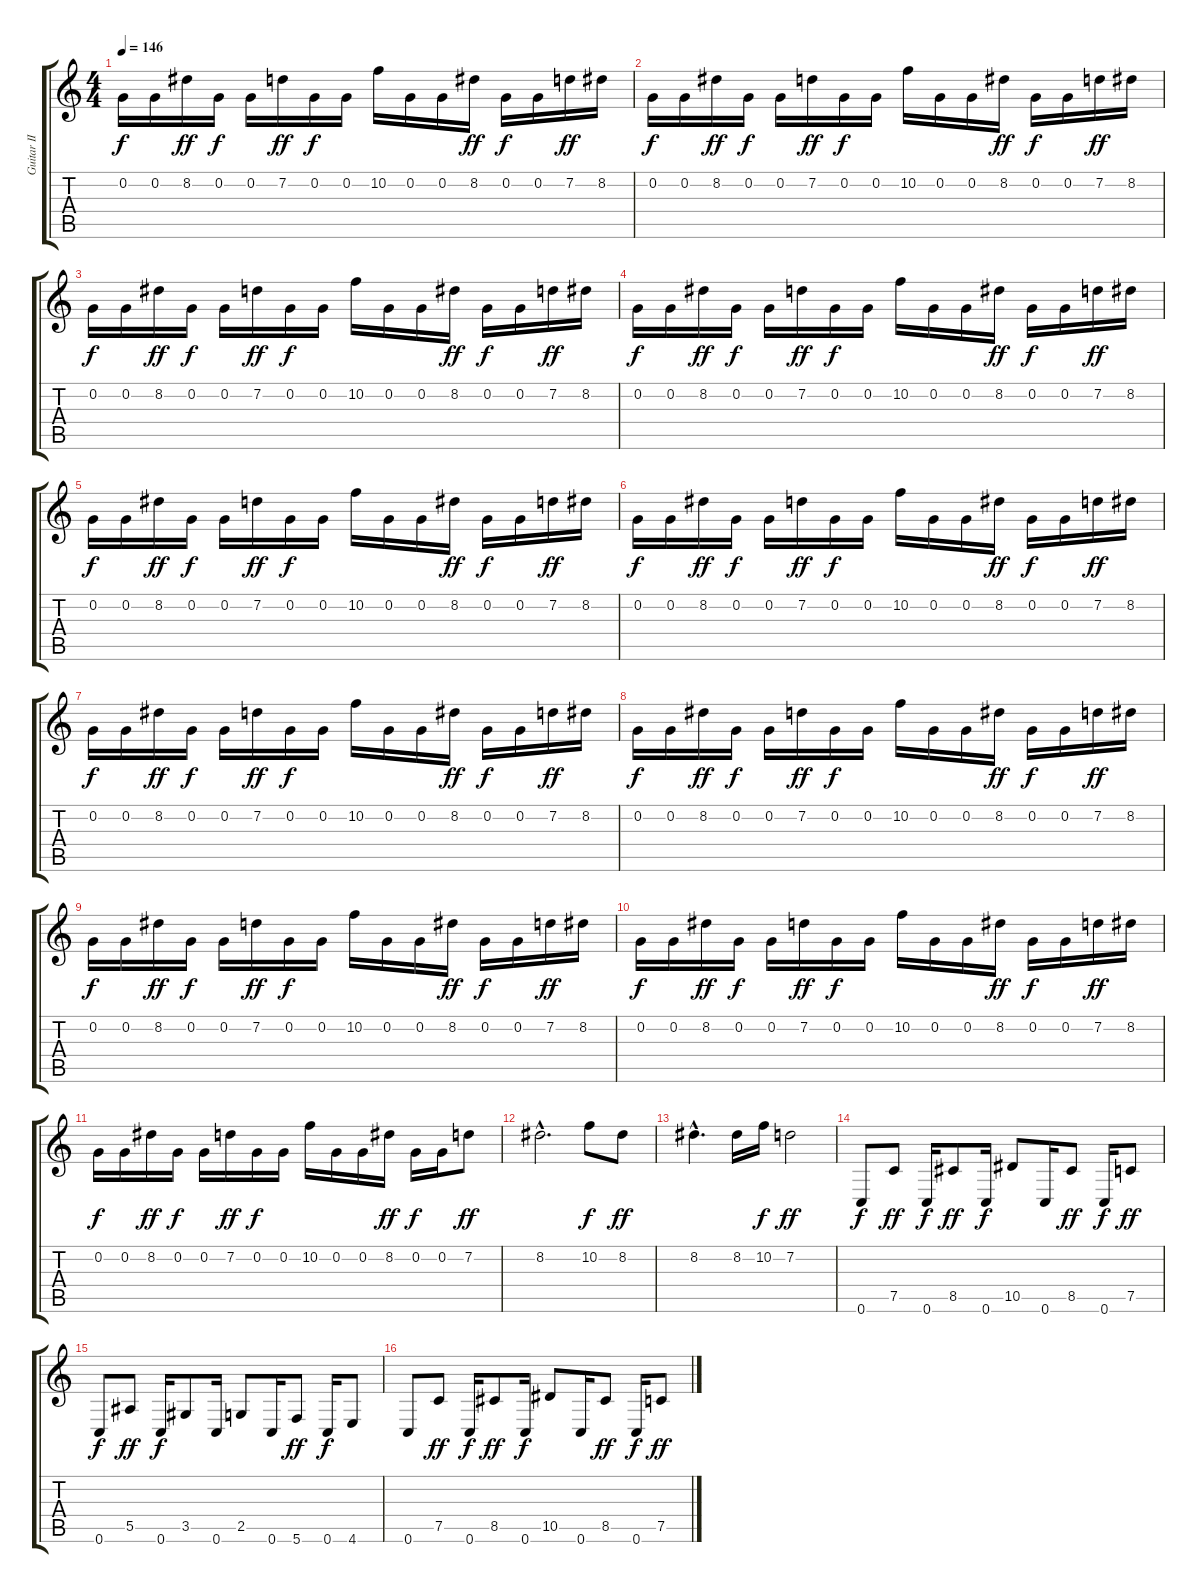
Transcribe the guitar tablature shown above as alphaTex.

\track ("Guitar II" "Guitar II") {instrument distortionguitar}
\staff {score tabs}
\tuning (C4 G3 Eb3 Bb2 F2 C2) {hide}
\ts (4 4)
\tempo 146
\clef g2
\ks c
0.2.16{dy f} 0.2.16 8.2.16{dy ff} 0.2.16{dy f} 0.2.16 7.2.16{dy ff} 0.2.16{dy f} 0.2.16 10.2.16 0.2.16 0.2.16 8.2.16{dy ff} 0.2.16{dy f} 0.2.16 7.2.16{dy ff} 8.2.16 |
0.2.16{dy f} 0.2.16 8.2.16{dy ff} 0.2.16{dy f} 0.2.16 7.2.16{dy ff} 0.2.16{dy f} 0.2.16 10.2.16 0.2.16 0.2.16 8.2.16{dy ff} 0.2.16{dy f} 0.2.16 7.2.16{dy ff} 8.2.16 |
0.2.16{dy f} 0.2.16 8.2.16{dy ff} 0.2.16{dy f} 0.2.16 7.2.16{dy ff} 0.2.16{dy f} 0.2.16 10.2.16 0.2.16 0.2.16 8.2.16{dy ff} 0.2.16{dy f} 0.2.16 7.2.16{dy ff} 8.2.16 |
0.2.16{dy f} 0.2.16 8.2.16{dy ff} 0.2.16{dy f} 0.2.16 7.2.16{dy ff} 0.2.16{dy f} 0.2.16 10.2.16 0.2.16 0.2.16 8.2.16{dy ff} 0.2.16{dy f} 0.2.16 7.2.16{dy ff} 8.2.16 |
0.2.16{dy f} 0.2.16 8.2.16{dy ff} 0.2.16{dy f} 0.2.16 7.2.16{dy ff} 0.2.16{dy f} 0.2.16 10.2.16 0.2.16 0.2.16 8.2.16{dy ff} 0.2.16{dy f} 0.2.16 7.2.16{dy ff} 8.2.16 |
0.2.16{dy f} 0.2.16 8.2.16{dy ff} 0.2.16{dy f} 0.2.16 7.2.16{dy ff} 0.2.16{dy f} 0.2.16 10.2.16 0.2.16 0.2.16 8.2.16{dy ff} 0.2.16{dy f} 0.2.16 7.2.16{dy ff} 8.2.16 |
0.2.16{dy f} 0.2.16 8.2.16{dy ff} 0.2.16{dy f} 0.2.16 7.2.16{dy ff} 0.2.16{dy f} 0.2.16 10.2.16 0.2.16 0.2.16 8.2.16{dy ff} 0.2.16{dy f} 0.2.16 7.2.16{dy ff} 8.2.16 |
0.2.16{dy f} 0.2.16 8.2.16{dy ff} 0.2.16{dy f} 0.2.16 7.2.16{dy ff} 0.2.16{dy f} 0.2.16 10.2.16 0.2.16 0.2.16 8.2.16{dy ff} 0.2.16{dy f} 0.2.16 7.2.16{dy ff} 8.2.16 |
0.2.16{dy f} 0.2.16 8.2.16{dy ff} 0.2.16{dy f} 0.2.16 7.2.16{dy ff} 0.2.16{dy f} 0.2.16 10.2.16 0.2.16 0.2.16 8.2.16{dy ff} 0.2.16{dy f} 0.2.16 7.2.16{dy ff} 8.2.16 |
0.2.16{dy f} 0.2.16 8.2.16{dy ff} 0.2.16{dy f} 0.2.16 7.2.16{dy ff} 0.2.16{dy f} 0.2.16 10.2.16 0.2.16 0.2.16 8.2.16{dy ff} 0.2.16{dy f} 0.2.16 7.2.16{dy ff} 8.2.16 |
0.2.16{dy f} 0.2.16 8.2.16{dy ff} 0.2.16{dy f} 0.2.16 7.2.16{dy ff} 0.2.16{dy f} 0.2.16 10.2.16 0.2.16 0.2.16 8.2.16{dy ff} 0.2.16{dy f} 0.2.16 7.2.8{dy ff} |
8.2{hac}.2{d} 10.2.8{dy f} 8.2.8{dy ff} |
8.2{hac}.4{d} 8.2.16 10.2.16{dy f} 7.2.2{dy ff} |
0.6.8{dy f} 7.5.8{dy ff} 0.6.16{dy f} 8.5.8{dy ff} 0.6.16{dy f} 10.5.8 0.6.16 8.5.8{dy ff} 0.6.16{dy f} 7.5.8{dy ff} |
0.6.8{dy f} 5.5.8{dy ff} 0.6.16{dy f} 3.5.8 0.6.16 2.5.8 0.6.16 5.6.8{dy ff} 0.6.16{dy f} 4.6.8 |
0.6.8 7.5.8{dy ff} 0.6.16{dy f} 8.5.8{dy ff} 0.6.16{dy f} 10.5.8 0.6.16 8.5.8{dy ff} 0.6.16{dy f} 7.5.8{dy ff}
